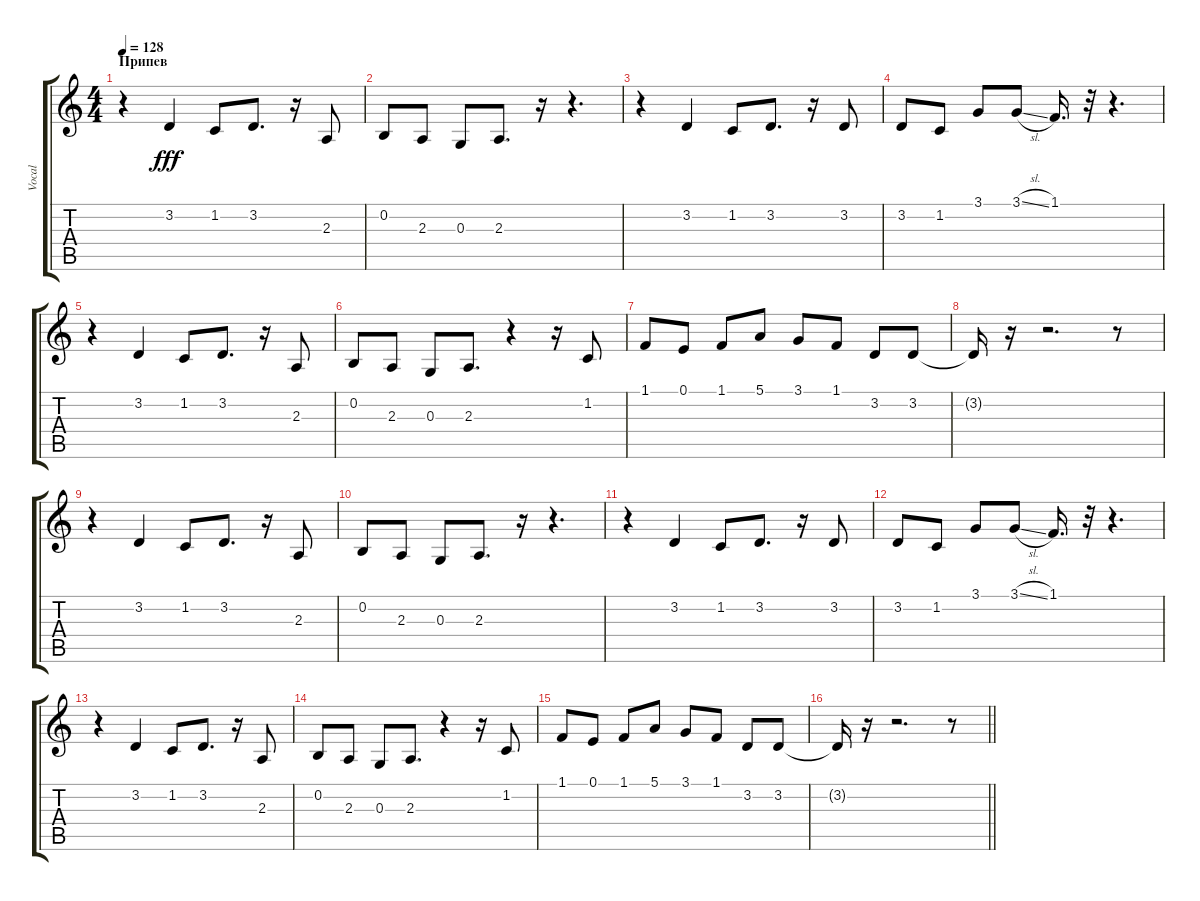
\track ("Vocal" "Vocal") {instrument lead6voice}
\staff {score tabs}
\tuning (E4 B3 G3 D3 A2 E2) {hide}
\ts (4 4)
\section ("" "Припев")
\tempo 128
\clef g2
\ks c
r.4{dy fff} 3.2.4 1.2.8 3.2.8{d} r.16 2.3.8 |
0.2.8 2.3.8 0.3.8 2.3.8{d} r.16 r.4{d} |
r.4 3.2.4 1.2.8 3.2.8{d} r.16 3.2.8 |
3.2.8 1.2.8 3.1.8 3.1{sl}.8 1.1.16{d} r.32 r.4{d} |
r.4 3.2.4 1.2.8 3.2.8{d} r.16 2.3.8 |
0.2.8 2.3.8 0.3.8 2.3.8{d} r.4 r.16 1.2.8 |
1.1.8 0.1.8 1.1.8 5.1.8 3.1.8 1.1.8 3.2.8 3.2.8 |
3.2{t}.16 r.16 r.2{d} r.8 |
r.4 3.2.4 1.2.8 3.2.8{d} r.16 2.3.8 |
0.2.8 2.3.8 0.3.8 2.3.8{d} r.16 r.4{d} |
r.4 3.2.4 1.2.8 3.2.8{d} r.16 3.2.8 |
3.2.8 1.2.8 3.1.8 3.1{sl}.8 1.1.16{d} r.32 r.4{d} |
r.4 3.2.4 1.2.8 3.2.8{d} r.16 2.3.8 |
0.2.8 2.3.8 0.3.8 2.3.8{d} r.4 r.16 1.2.8 |
1.1.8 0.1.8 1.1.8 5.1.8 3.1.8 1.1.8 3.2.8 3.2.8 |
\barLineRight lightlight
3.2{t}.16 r.16 r.2{d} r.8
